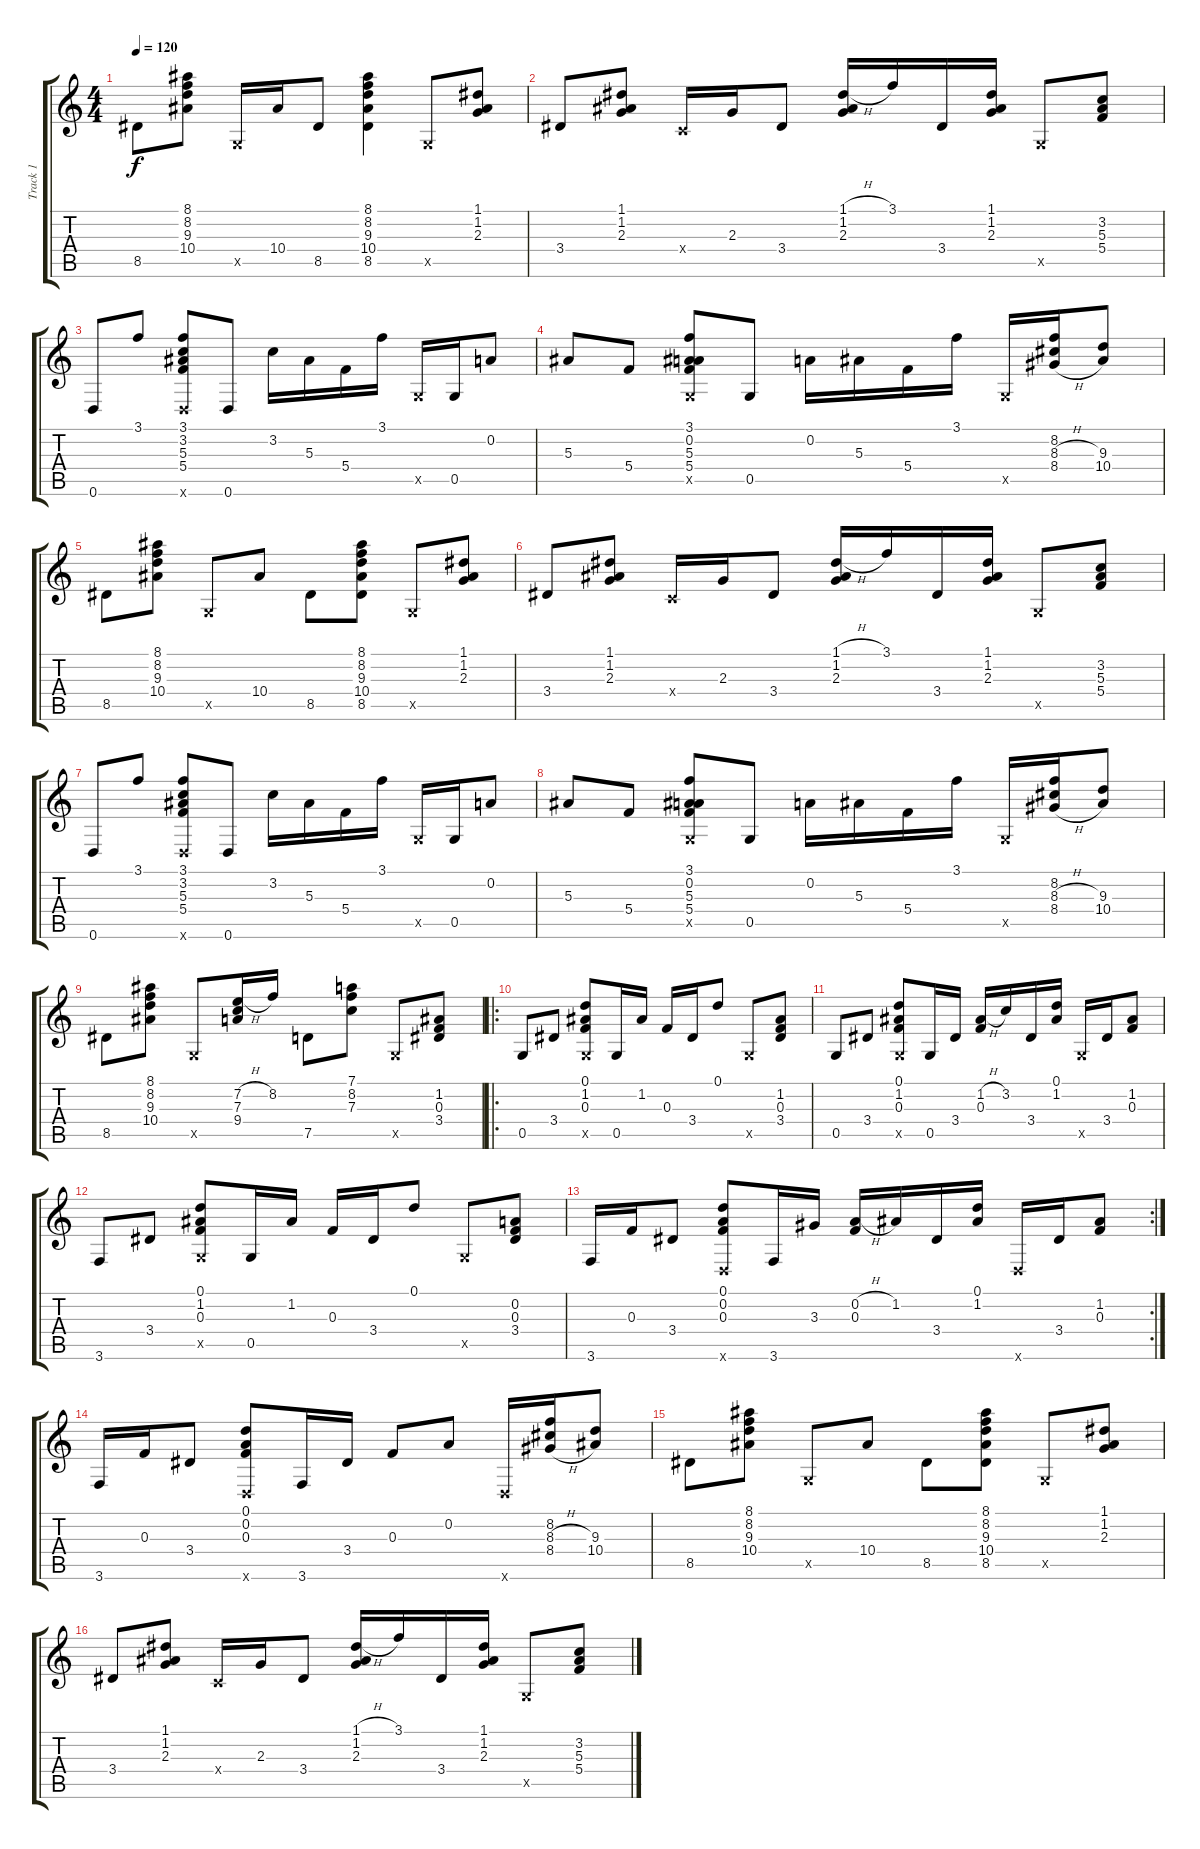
\track ("Track 1" "Track 1") {instrument acousticguitarsteel}
\staff {score tabs}
\tuning (D4 A3 F3 C3 G2 D2) {hide}
\ts (4 4)
\tempo 120
\clef g2
\ks c
8.5.8{dy f} (8.1 8.2 9.3 10.4).8 0.5{x}.16 10.4.16 8.5.8 (8.1 8.2 9.3 10.4 8.5).4 0.5{x}.8 (1.1 1.2 2.3).8 |
3.4.8 (1.1 1.2 2.3).8 0.4{x}.16 2.3.16 3.4.8 (1.1{h} 1.2 2.3).16 3.1.16 3.4.16 (1.1 1.2 2.3).16 0.5{x}.8 (3.2 5.3 5.4).8 |
0.6.8 3.1.8 (3.1 3.2 5.3 5.4 0.6{x}).8 0.6.8 3.2.16 5.3.16 5.4.16 3.1.16 0.5{x}.16 0.5.16 0.2.8 |
5.3.8 5.4.8 (3.1 0.2 5.3 5.4 0.5{x}).8 0.5.8 0.2.16 5.3.16 5.4.16 3.1.16 0.5{x}.16 (8.2 8.3{h} 8.4{h}).16 (9.3 10.4).8 |
8.5.8 (8.1 8.2 9.3 10.4).8 0.5{x}.8 10.4.8 8.5.8 (8.1 8.2 9.3 10.4 8.5).8 0.5{x}.8 (1.1 1.2 2.3).8 |
3.4.8 (1.1 1.2 2.3).8 0.4{x}.16 2.3.16 3.4.8 (1.1{h} 1.2 2.3).16 3.1.16 3.4.16 (1.1 1.2 2.3).16 0.5{x}.8 (3.2 5.3 5.4).8 |
0.6.8 3.1.8 (3.1 3.2 5.3 5.4 0.6{x}).8 0.6.8 3.2.16 5.3.16 5.4.16 3.1.16 0.5{x}.16 0.5.16 0.2.8 |
5.3.8 5.4.8 (3.1 0.2 5.3 5.4 0.5{x}).8 0.5.8 0.2.16 5.3.16 5.4.16 3.1.16 0.5{x}.16 (8.2 8.3{h} 8.4{h}).16 (9.3 10.4).8 |
8.5.8 (8.1 8.2 9.3 10.4).8 0.5{x}.8 (7.2{h} 7.3 9.4).16 8.2.16 7.5.8 (7.1 8.2 7.3).8 0.5{x}.8 (1.2 0.3 3.4).8 |
\ro
0.5.8 3.4.8 (0.1 1.2 0.3 0.5{x}).8 0.5.16 1.2.16 0.3.16 3.4.16 0.1.8 0.5{x}.8 (1.2 0.3 3.4).8 |
0.5.8 3.4.8 (0.1 1.2 0.3 0.5{x}).8 0.5.16 3.4.16 (1.2{h} 0.3).16 3.2.16 3.4.16 (0.1 1.2).16 0.5{x}.16 3.4.16 (1.2 0.3).8 |
3.6.8 3.4.8 (0.1 1.2 0.3 0.5{x}).8 0.5.16 1.2.16 0.3.16 3.4.16 0.1.8 0.5{x}.8 (0.2 0.3 3.4).8 |
\rc 2
3.6.16 0.3.16 3.4.8 (0.1 0.2 0.3 0.6{x}).8 3.6.16 3.3.16 (0.2{h} 0.3).16 1.2.16 3.4.16 (0.1 1.2).16 0.6{x}.16 3.4.16 (1.2 0.3).8 |
3.6.16 0.3.16 3.4.8 (0.1 0.2 0.3 0.6{x}).8 3.6.16 3.4.16 0.3.8 0.2.8 0.6{x}.16 (8.2 8.3{h} 8.4{h}).16 (9.3 10.4).8 |
8.5.8 (8.1 8.2 9.3 10.4).8 0.5{x}.8 10.4.8 8.5.8 (8.1 8.2 9.3 10.4 8.5).8 0.5{x}.8 (1.1 1.2 2.3).8 |
3.4.8 (1.1 1.2 2.3).8 0.4{x}.16 2.3.16 3.4.8 (1.1{h} 1.2 2.3).16 3.1.16 3.4.16 (1.1 1.2 2.3).16 0.5{x}.8 (3.2 5.3 5.4).8
